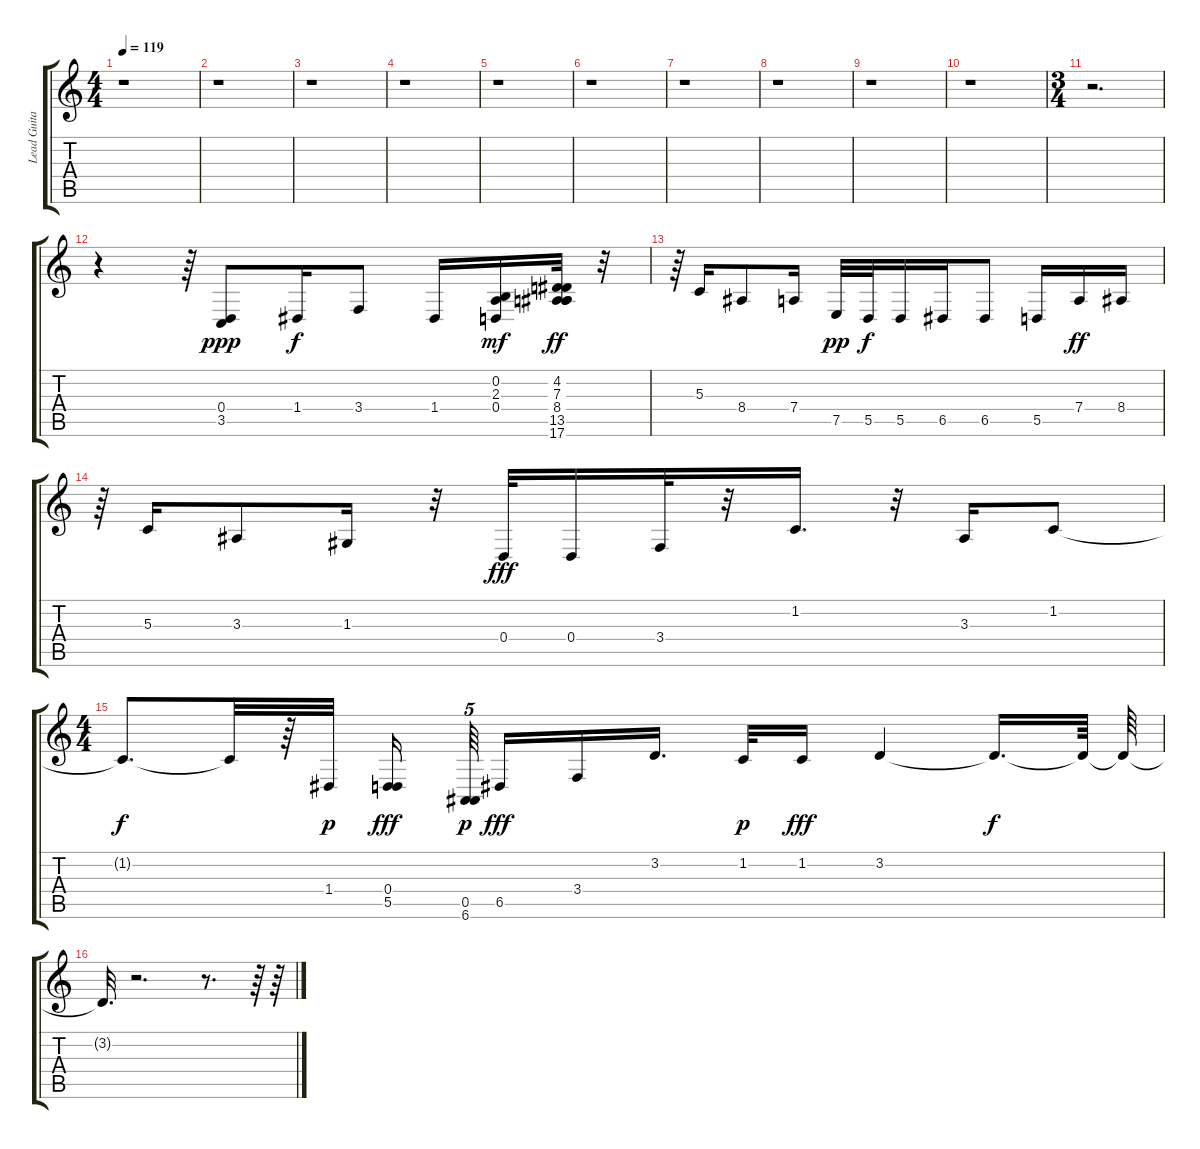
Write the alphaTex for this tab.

\track ("Lead Guitar R                   " "Lead Guita") {instrument lead1square}
\staff {score tabs}
\tuning (E4 B3 G3 D3 A2 E2) {hide}
\ts (4 4)
\tempo 119
\clef g2
\ks c
r.1{dy pp} |
r.1 |
r.1 |
r.1 |
r.1 |
r.1 |
r.1 |
r.1 |
r.1 |
r.1 |
\ts (3 4)
r.2{d} |
r.4 r.64 (0.4 3.5).8{dy ppp instrument lead1square} 1.4.16{dy f} 3.4.8 1.4.16 (0.2 2.3 0.4).16{dy mf} (4.2 7.3 8.4 13.5 17.6).32{dy ff} r.32 |
r.64 5.3.16 8.4.8 7.4.16 7.5.32{dy pp} 5.5.32{dy f} 5.5.16 6.5.16 6.5.8 5.5.16 7.4.16{dy ff} 8.4.16 |
r.64 5.3.16 3.3.8 1.3.16 r.32 0.4.32{dy fff instrument lead1square} 0.4.16 3.4.32 r.32 1.2.16{d} r.32 3.3.16 1.2.8 |
\ts (4 4)
1.2{t}.8{d dy f} 1.2{t}.32 r.64 1.4.32{dy p} (0.4 5.5).16{dy fff} (0.5 6.6).64{tu (5 4) dy p} 6.5.16{dy fff} 3.4.16 3.2.16{d} 1.2.32{dy p} 1.2.16{dy fff} 3.2.4 3.2{t}.16{d dy f} 3.2{t}.64 3.2{t}.64 |
3.2{t}.32{d} r.2{d} r.8{d} r.64 r.64
